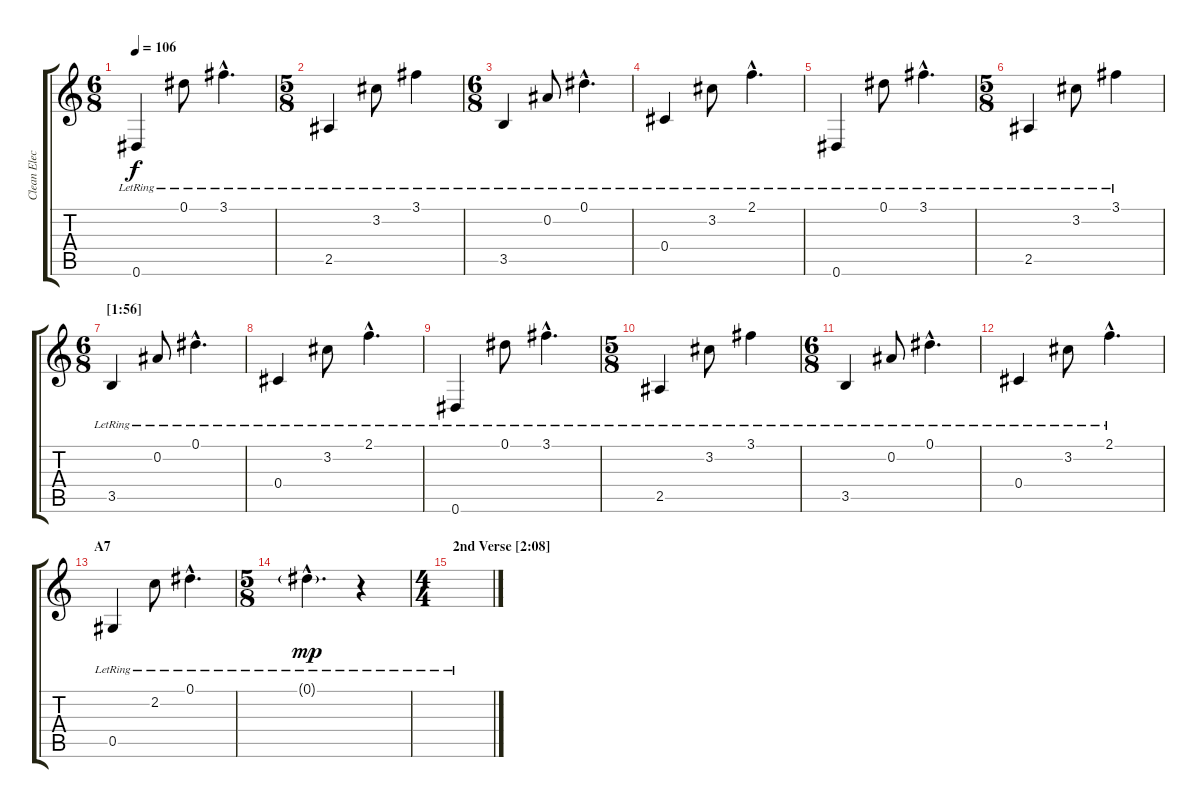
\track ("Clean Electric" "Clean Elec") {instrument acousticguitarnylon}
\staff {score tabs}
\tuning (Eb4 Bb3 Gb3 Db3 Ab2 Eb2) {hide}
\ts (6 8)
\tempo 106
\clef g2
\ks c
0.6{lr}.4{dy f} 0.1{lr}.8 3.1{hac lr}.4{d} |
\ts (5 8)
2.5{lr}.4 3.2{lr}.8 3.1{lr}.4 |
\ts (6 8)
\section ("" "")
3.5{lr}.4 0.2{lr}.8 0.1{hac lr}.4{d} |
0.4{lr}.4 3.2{lr}.8 2.1{hac lr}.4{d} |
0.6{lr}.4 0.1{lr}.8 3.1{hac lr}.4{d} |
\ts (5 8)
2.5{lr}.4 3.2{lr}.8 3.1{lr}.4 |
\ts (6 8)
\section ("" "[1:56]")
3.5{lr}.4 0.2{lr}.8 0.1{hac lr}.4{d} |
0.4{lr}.4 3.2{lr}.8 2.1{hac lr}.4{d} |
0.6{lr}.4 0.1{lr}.8 3.1{hac lr}.4{d} |
\ts (5 8)
2.5{lr}.4 3.2{lr}.8 3.1{lr}.4 |
\ts (6 8)
\section ("" "")
3.5{lr}.4 0.2{lr}.8 0.1{hac lr}.4{d} |
0.4{lr}.4 3.2{lr}.8 2.1{hac lr}.4{d} |
\section ("" "A7")
0.5{lr}.4 2.2{lr}.8 0.1{hac lr}.4{d} |
\ts (5 8)
0.1{g hac lr}.4{d dy mp} r.4 |
\ts (4 4)
\section ("" "2nd Verse [2:08]")
